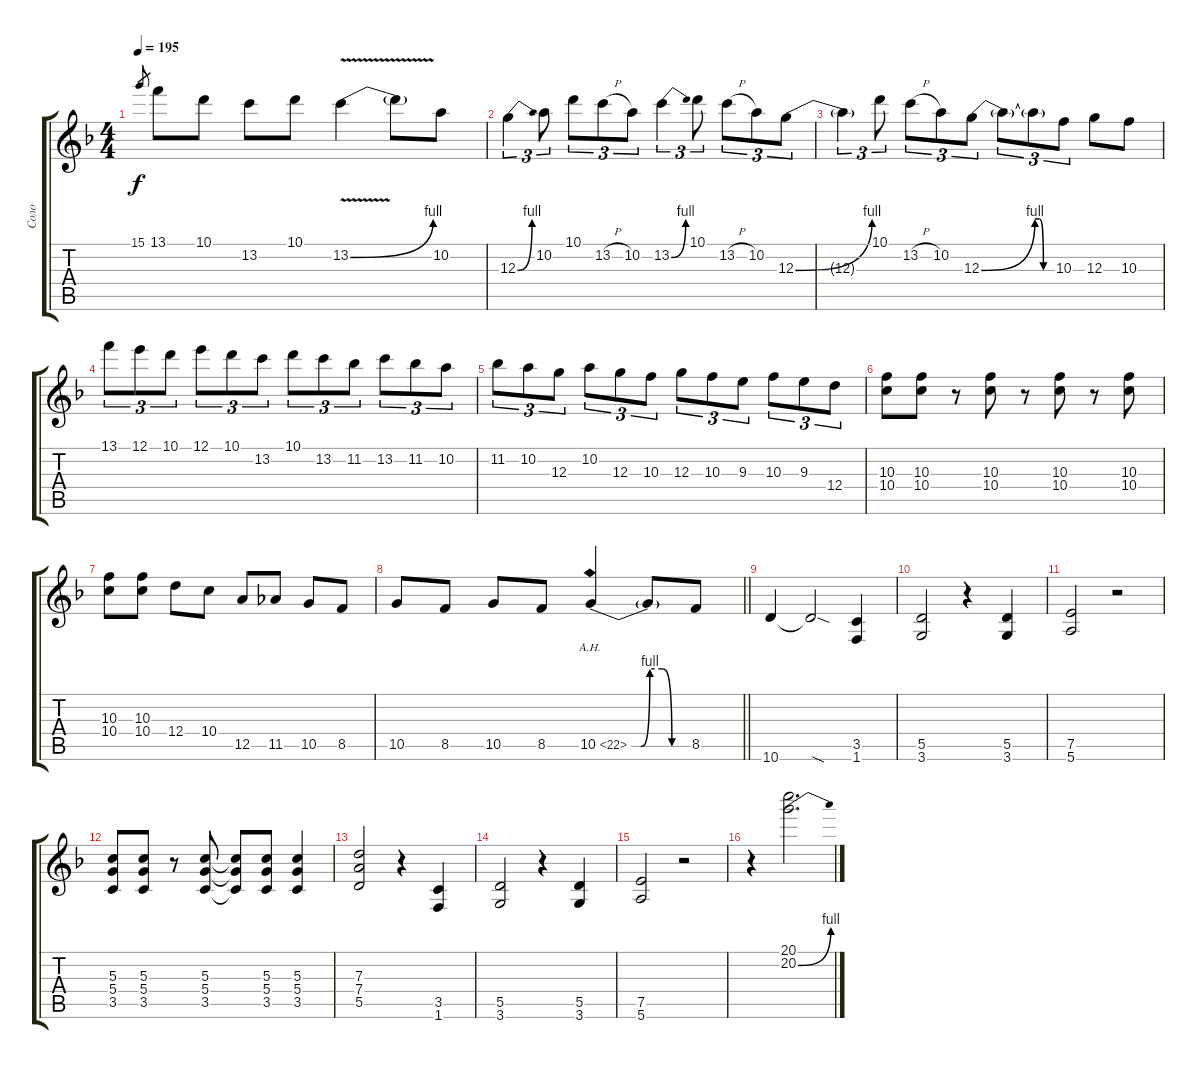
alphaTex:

\track ("Соло" "Соло") {instrument distortionguitar}
\staff {score tabs}
\tuning (E4 B3 G3 D3 A2 E2) {hide}
\ts (4 4)
\tempo 195
\clef g2
\ks f
15.1.8{gr dy f} 13.1.8 10.1.8 13.2.8 10.1.8 13.2{be (bend 0 0 60 4) v}.4 13.2{t}.8 10.2.8 |
12.3{be (bend 0 0 60 4)}.4{tu (3 2)} 10.2.8{tu (3 2)} 10.1.8{tu (3 2)} 13.2{h}.8{tu (3 2)} 10.2.8{tu (3 2)} 13.2{be (bend 0 0 60 4)}.4{tu (3 2)} 10.1.8{tu (3 2)} 13.2{h}.8{tu (3 2)} 10.2.8{tu (3 2)} 12.3{be (bend 0 0 60 4)}.8{tu (3 2)} |
12.3{t}.4{tu (3 2)} 10.1.8{tu (3 2)} 13.2{h}.8{tu (3 2)} 10.2.8{tu (3 2)} 12.3{be (bend 0 0 60 4)}.8{tu (3 2)} 12.3{t}.8{tu (3 2)} 12.3{be (custom 0 4 15 4 30 0 60 0) t}.8{tu (3 2)} 10.3.8{tu (3 2)} 12.3.8 10.3.8 |
13.1.8{tu (3 2)} 12.1.8{tu (3 2)} 10.1.8{tu (3 2)} 12.1.8{tu (3 2)} 10.1.8{tu (3 2)} 13.2.8{tu (3 2)} 10.1.8{tu (3 2)} 13.2.8{tu (3 2)} 11.2.8{tu (3 2)} 13.2.8{tu (3 2)} 11.2.8{tu (3 2)} 10.2.8{tu (3 2)} |
11.2.8{tu (3 2)} 10.2.8{tu (3 2)} 12.3.8{tu (3 2)} 10.2.8{tu (3 2)} 12.3.8{tu (3 2)} 10.3.8{tu (3 2)} 12.3.8{tu (3 2)} 10.3.8{tu (3 2)} 9.3.8{tu (3 2)} 10.3.8{tu (3 2)} 9.3.8{tu (3 2)} 12.4.8{tu (3 2)} |
(10.3 10.4).8 (10.3 10.4).8 r.8 (10.3 10.4).8 r.8 (10.3 10.4).8 r.8 (10.3 10.4).8 |
(10.3 10.4).8 (10.3 10.4).8 12.4.8 10.4.8 12.5.8 11.5.8 10.5.8 8.5.8 |
\barLineRight lightlight
10.5.8 8.5.8 10.5.8 8.5.8 10.5{be (custom 0 0 9 0 18 4 30 4 40 0 60 0) ah 12}.4 10.5{t}.8 8.5.8 |
10.6.4 10.6{sod t}.2 (3.5 1.6).4 |
(5.5 3.6).2 r.4 (5.5 3.6).4 |
(7.5 5.6).2 r.2 |
(5.3 5.4 3.5).8 (5.3 5.4 3.5).8 r.8 (5.3 5.4 3.5).8 (5.3{t} 5.4{t} 3.5{t}).8 (5.3 5.4 3.5).8 (5.3 5.4 3.5).4 |
(7.3 7.4 5.5).2 r.4 (3.5 1.6).4 |
(5.5 3.6).2 r.4 (5.5 3.6).4 |
(7.5 5.6).2 r.2 |
r.4 (20.1 20.2{be (bend 0 0 60 4)}).2{d}
